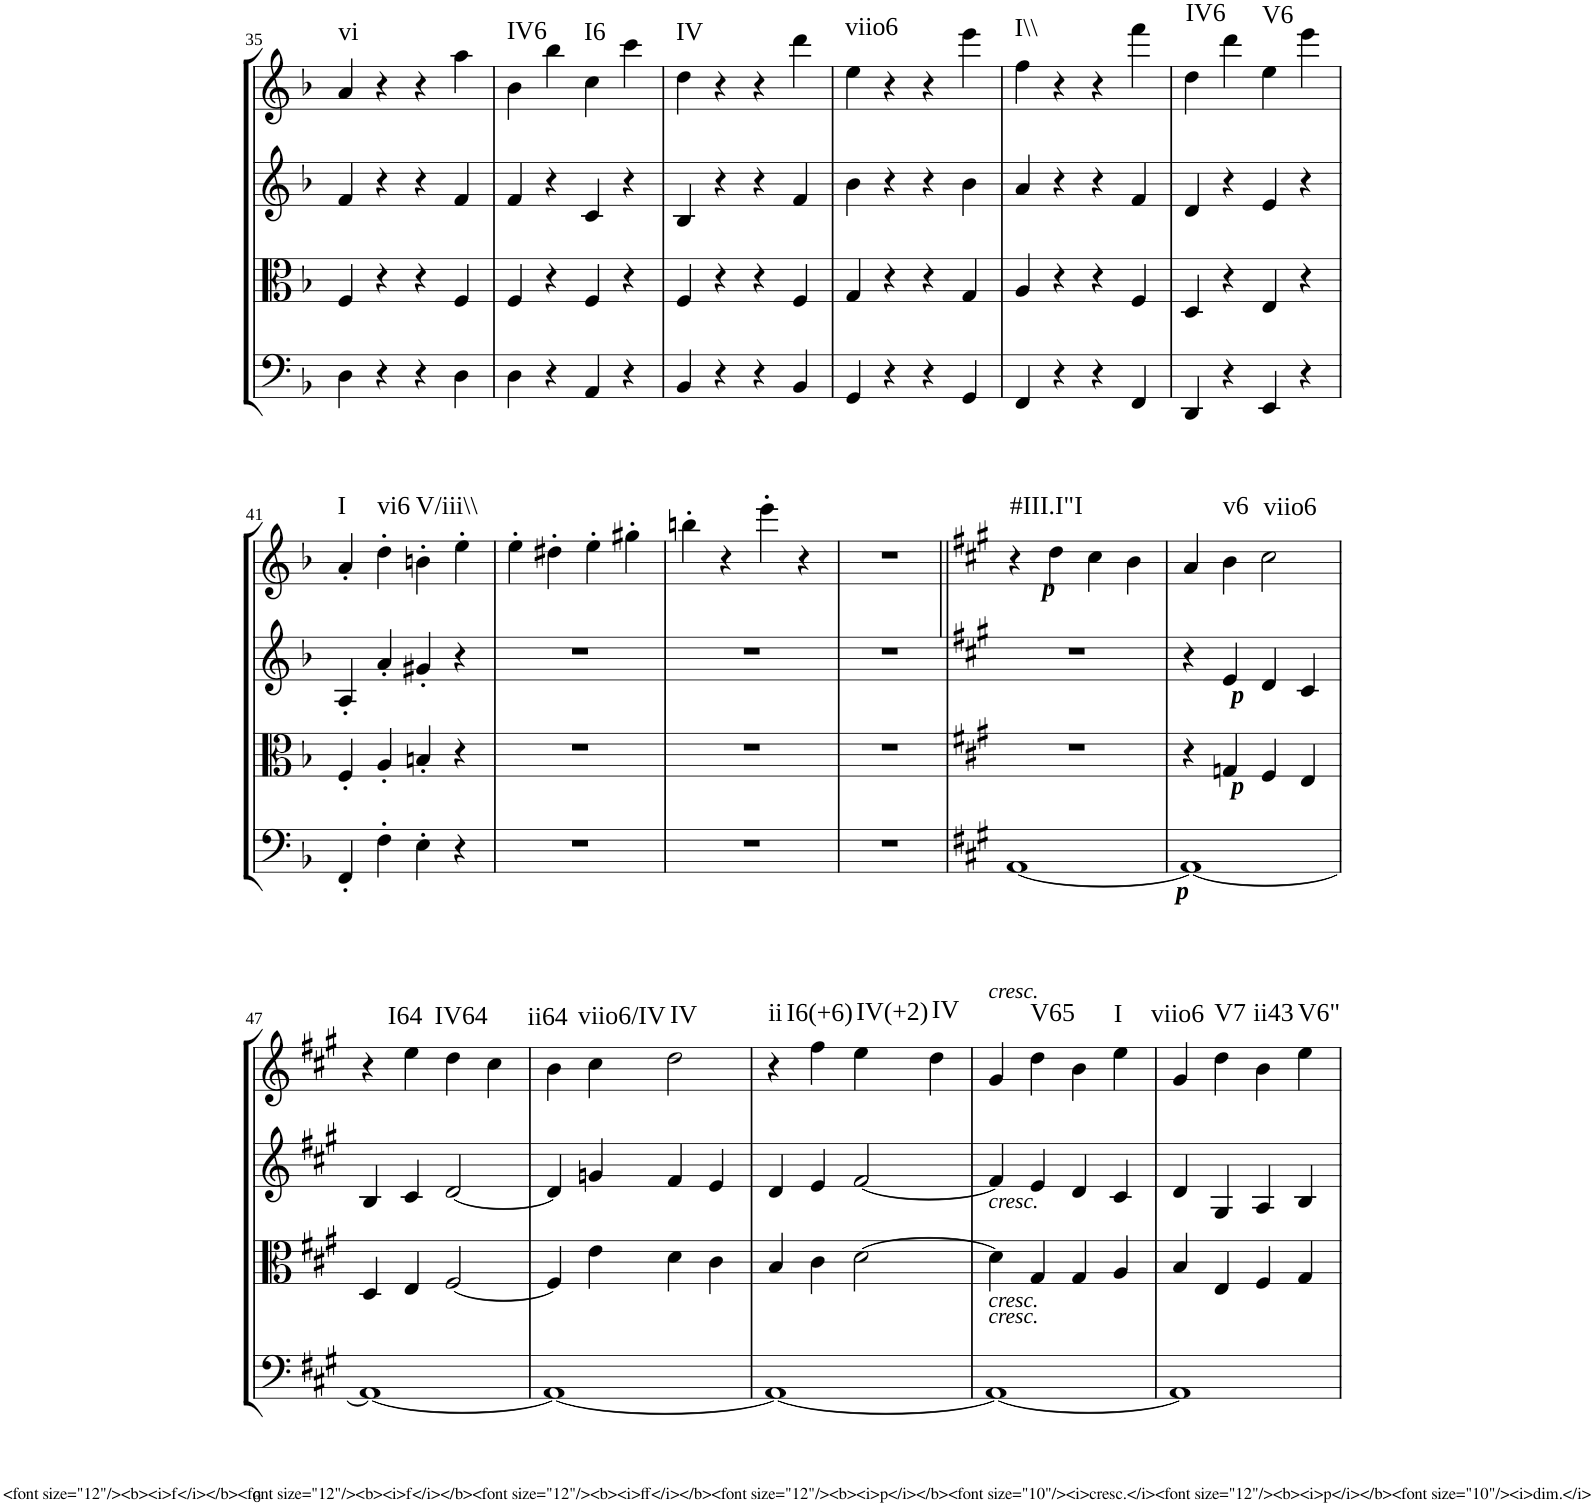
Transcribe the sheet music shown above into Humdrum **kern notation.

**kern	**kern	**kern	**kern	**harte
*part4	*part3	*part2	*part1	*part1
*staff4	*staff3	*staff2	*staff1	*
*I"Cello	*I"Viola	*I"2nd Violin	*I"1st Violin	*
*	*I'Vla	*I'Vln	*I'Vln	*
!!LO:PB:g=z
*clefF4	*clefC3	*clefG2	*clefG2	*
*k[b-]	*k[b-]	*k[b-]	*k[b-]	*
*F:	*F:	*F:	*F:	*
*M4/4	*M4/4	*M4/4	*M4/4	*
*met(c)	*met(c)	*met(c)	*met(c)	*
=35	=35	=35	=35	=35
!	!	!	!	!LO:H:kt=vi
4D\	4F/	4f/	4a/	N
4r	4r	4r	4r	.
4r	4r	4r	4r	.
4D\	4F/	4f/	4aa\	.
=36	=36	=36	=36	=36
!	!	!	!	!LO:H:kt=IV6
4D\	4F/	4f/	4b-\	N
4r	4r	4r	4bb-\	.
!	!	!	!	!LO:H:kt=I6
4AA/	4F/	4c/	4cc\	N
4r	4r	4r	4ccc\	.
=37	=37	=37	=37	=37
!	!	!	!	!LO:H:kt=IV
4BB-/	4F/	4B-/	4dd\	N
4r	4r	4r	4r	.
4r	4r	4r	4r	.
4BB-/	4F/	4f/	4ddd\	.
=38	=38	=38	=38	=38
!	!	!	!	!LO:H:kt=viio6
4GG/	4G/	4b-\	4ee\	N
4r	4r	4r	4r	.
4r	4r	4r	4r	.
4GG/	4G/	4b-\	4eee\	.
=39	=39	=39	=39	=39
!	!	!	!	!LO:H:kt=I\\
4FF/	4A/	4a/	4ff\	N
4r	4r	4r	4r	.
4r	4r	4r	4r	.
4FF/	4F/	4f/	4fff\	.
=40	=40	=40	=40	=40
!	!	!	!	!LO:H:kt=IV6
4DD/	4D/	4d/	4dd\	N
4r	4r	4r	4ddd\	.
!	!	!	!	!LO:H:kt=V6
4EE/	4E/	4e/	4ee\	N
4r	4r	4r	4eee\	.
!!LO:LB:g=z
=41	=41	=41	=41	=41
!	!	!	!	!LO:H:kt=I
4FF'/	4F'/	4A'/	4a'/	N
!	!	!	!	!LO:H:kt=vi6
4F'\	4A'/	4a'/	4dd'\	N
!	!	!	!	!LO:H:kt=V/iii\\
4E'\	4Bn'/	4g#X'/	4bn'\	N
4r	4r	4r	4ee'\	.
=42	=42	=42	=42	=42
1r	1r	1r	4ee'\	.
.	.	.	4dd#X'\	.
.	.	.	4ee'\	.
.	.	.	4gg#X'\	.
=43	=43	=43	=43	=43
1r	1r	1r	4bbn'\	.
.	.	.	4r	.
.	.	.	4eee'\	.
.	.	.	4r	.
=44	=44	=44	=44	=44
1r	1r	1r	1r	.
=45||	=45||	=45||	=45||	=45||
*k[f#c#g#]	*k[f#c#g#]	*k[f#c#g#]	*k[f#c#g#]	*
*A:	*A:	*A:	*A:	*
!	!	!	!LO:TX:a:Bi:t=p	!LO:H:kt=#III.I"I
[1AA	1r	1r	4r	N
.	.	.	4dd\	.
.	.	.	4cc#\	.
.	.	.	4b\	.
=46	=46	=46	=46	=46
!	!	!LO:TX:b:Bi:t=p	!	!
!	!LO:TX:b:Bi:t=p	!	!	!
1AA_	4r	4r	4a/	.
!	!	!	!	!LO:H:kt=v6
.	4Gn/	4e/	4b\	N
!	!	!	!	!LO:H:kt=viio6
.	4F#/	4d/	2cc#\	N
.	4E/	4c#/	.	.
!!LO:LB:g=z
=47	=47	=47	=47	=47
1AA_	4D/	4B/	4r	.
!	!	!	!	!LO:H:kt=I64
.	4E/	4c#/	4ee\	N
!	!	!	!	!LO:H:kt=IV64
.	[2F#/	[2d/	4dd\	N
.	.	.	4cc#\	.
=48	=48	=48	=48	=48
!	!	!	!	!LO:H:kt=ii64
1AA_	4F#/]	4d/]	4b\	N
!	!	!	!	!LO:H:kt=viio6/IV
.	4e\	4gn/	4cc#\	N
!	!	!	!	!LO:H:kt=IV
.	4d\	4f#/	2dd\	N
.	4c#\	4e/	.	.
=49	=49	=49	=49	=49
!	!	!	!	!LO:H:kt=ii
1AA_	4B/	4d/	4r	N
!	!	!	!	!LO:H:kt=I6(+6)
.	4c#\	4e/	4ff#\	N
!	!	!	!	!LO:H:kt=IV(+2)
.	[2d\	[2f#/	4ee\	N
!	!	!	!	!LO:H:kt=IV
.	.	.	4dd\	N
=50	=50	=50	=50	=50
!	!	!	!LO:TX:a:i:t=cresc.	!
!	!LO:TX:a:i:t=cresc.	!	!	!
!LO:TX:a:i:t=cresc.	!	!	!	!
!LO:TX:a:i:t=cresc.	!	!	!	!
1AA_	4d\]	4f#/]	4g#/	.
!	!	!	!	!LO:H:kt=V65
.	4G#/	4e/	4dd\	N
.	4G#/	4d/	4b\	.
!	!	!	!	!LO:H:kt=I
.	4A/	4c#/	4ee\	N
=51	=51	=51	=51	=51
!	!	!	!LO:TX:a:Bi:t=p	!LO:H:kt=viio6
1AA]	4B/	4d/	4g#/	N
!	!	!	!	!LO:H:kt=V7
.	4E/	4G#/	4dd\	N
!	!	!	!	!LO:H:kt=ii43
.	4F#/	4A/	4b\	N
!	!	!	!	!LO:H:kt=V6"
.	4G#/	4B/	4ee\	N
=	=	=	=	=
*-	*-	*-	*-	*-
